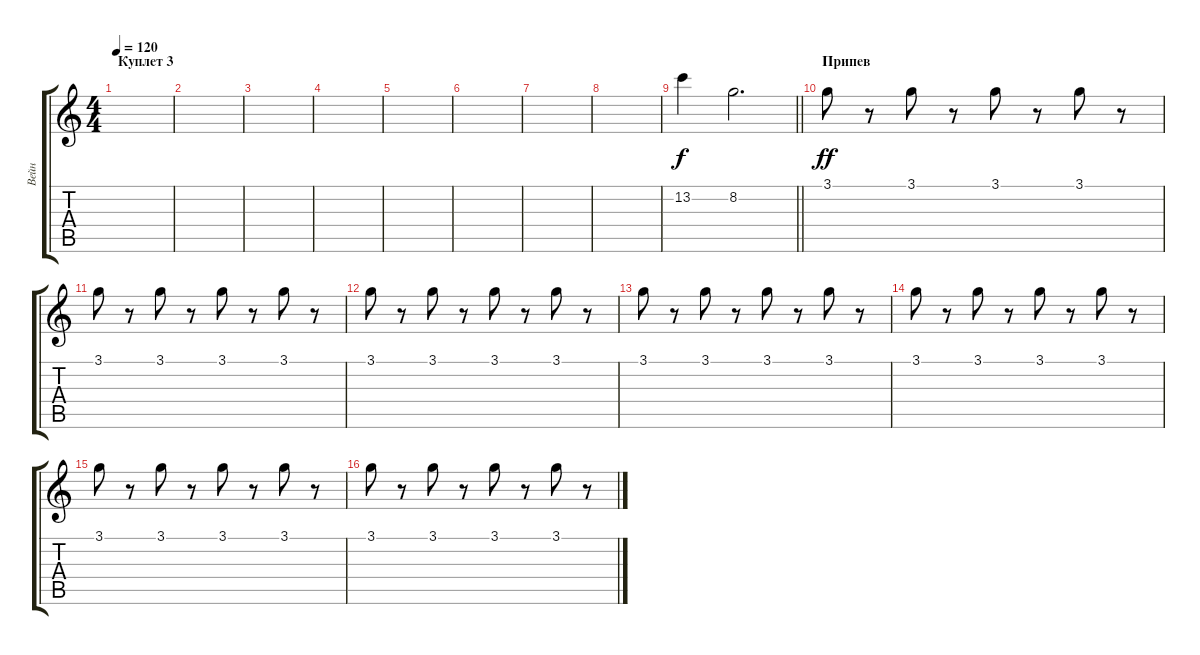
\track ("Вейн" "Вейн") {instrument overdrivenguitar}
\staff {score tabs}
\tuning (E4 B3 G3 D3 A2 E2) {hide}
\ts (4 4)
\section ("" "Куплет 3")
\tempo 120
\clef g2
\ks c
|
|
|
|
|
|
|
|
\barLineRight lightlight
13.2.4{dy f} 8.2.2{d} |
\section ("" "Припев")
3.1.8{dy ff} r.8 3.1.8 r.8 3.1.8 r.8 3.1.8 r.8 |
3.1.8 r.8 3.1.8 r.8 3.1.8 r.8 3.1.8 r.8 |
3.1.8 r.8 3.1.8 r.8 3.1.8 r.8 3.1.8 r.8 |
3.1.8 r.8 3.1.8 r.8 3.1.8 r.8 3.1.8 r.8 |
3.1.8 r.8 3.1.8 r.8 3.1.8 r.8 3.1.8 r.8 |
3.1.8 r.8 3.1.8 r.8 3.1.8 r.8 3.1.8 r.8 |
3.1.8 r.8 3.1.8 r.8 3.1.8 r.8 3.1.8 r.8
